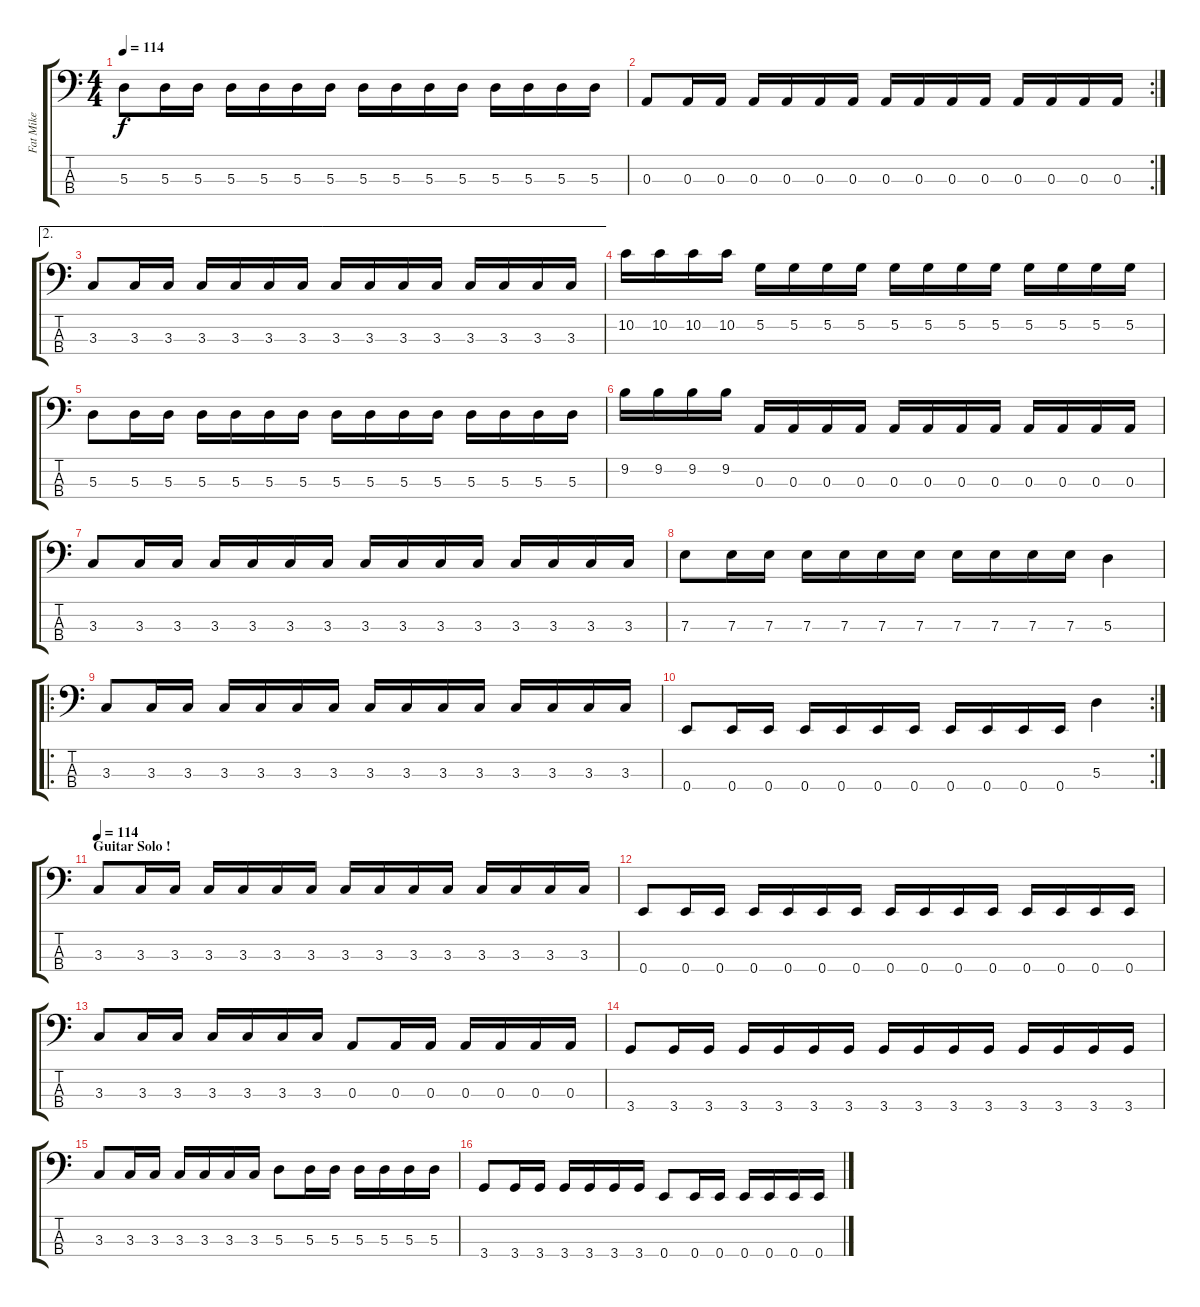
\track ("Fat Mike" "Fat Mike") {instrument electricbasspick}
\staff {score tabs}
\tuning (G2 D2 A1 E1) {hide}
\ts (4 4)
\tempo 114
\clef f4
\ks c
5.3.8{dy f} 5.3.16 5.3.16 5.3.16 5.3.16 5.3.16 5.3.16 5.3.16 5.3.16 5.3.16 5.3.16 5.3.16 5.3.16 5.3.16 5.3.16 |
\rc 2
0.3.8 0.3.16 0.3.16 0.3.16 0.3.16 0.3.16 0.3.16 0.3.16 0.3.16 0.3.16 0.3.16 0.3.16 0.3.16 0.3.16 0.3.16 |
\ae 2
3.3.8 3.3.16 3.3.16 3.3.16 3.3.16 3.3.16 3.3.16 3.3.16 3.3.16 3.3.16 3.3.16 3.3.16 3.3.16 3.3.16 3.3.16 |
10.2.16 10.2.16 10.2.16 10.2.16 5.2.16 5.2.16 5.2.16 5.2.16 5.2.16 5.2.16 5.2.16 5.2.16 5.2.16 5.2.16 5.2.16 5.2.16 |
5.3.8 5.3.16 5.3.16 5.3.16 5.3.16 5.3.16 5.3.16 5.3.16 5.3.16 5.3.16 5.3.16 5.3.16 5.3.16 5.3.16 5.3.16 |
9.2.16 9.2.16 9.2.16 9.2.16 0.3.16 0.3.16 0.3.16 0.3.16 0.3.16 0.3.16 0.3.16 0.3.16 0.3.16 0.3.16 0.3.16 0.3.16 |
3.3.8 3.3.16 3.3.16 3.3.16 3.3.16 3.3.16 3.3.16 3.3.16 3.3.16 3.3.16 3.3.16 3.3.16 3.3.16 3.3.16 3.3.16 |
7.3.8 7.3.16 7.3.16 7.3.16 7.3.16 7.3.16 7.3.16 7.3.16 7.3.16 7.3.16 7.3.16 5.3.4 |
\ro
3.3.8 3.3.16 3.3.16 3.3.16 3.3.16 3.3.16 3.3.16 3.3.16 3.3.16 3.3.16 3.3.16 3.3.16 3.3.16 3.3.16 3.3.16 |
\rc 2
0.4.8 0.4.16 0.4.16 0.4.16 0.4.16 0.4.16 0.4.16 0.4.16 0.4.16 0.4.16 0.4.16 5.3.4 |
\section ("" "Guitar Solo !")
\tempo 114
3.3.8 3.3.16 3.3.16 3.3.16 3.3.16 3.3.16 3.3.16 3.3.16 3.3.16 3.3.16 3.3.16 3.3.16 3.3.16 3.3.16 3.3.16 |
0.4.8 0.4.16 0.4.16 0.4.16 0.4.16 0.4.16 0.4.16 0.4.16 0.4.16 0.4.16 0.4.16 0.4.16 0.4.16 0.4.16 0.4.16 |
3.3.8 3.3.16 3.3.16 3.3.16 3.3.16 3.3.16 3.3.16 0.3.8 0.3.16 0.3.16 0.3.16 0.3.16 0.3.16 0.3.16 |
3.4.8 3.4.16 3.4.16 3.4.16 3.4.16 3.4.16 3.4.16 3.4.16 3.4.16 3.4.16 3.4.16 3.4.16 3.4.16 3.4.16 3.4.16 |
3.3.8 3.3.16 3.3.16 3.3.16 3.3.16 3.3.16 3.3.16 5.3.8 5.3.16 5.3.16 5.3.16 5.3.16 5.3.16 5.3.16 |
3.4.8 3.4.16 3.4.16 3.4.16 3.4.16 3.4.16 3.4.16 0.4.8 0.4.16 0.4.16 0.4.16 0.4.16 0.4.16 0.4.16
